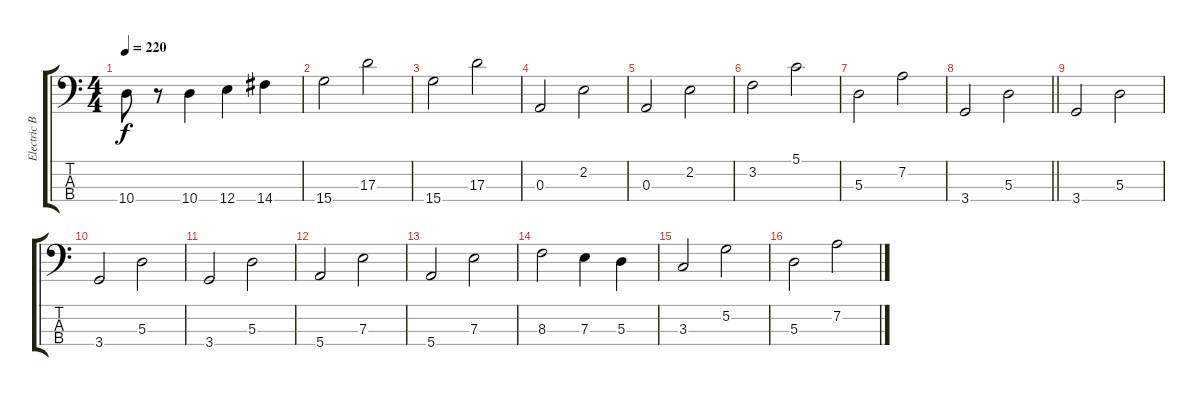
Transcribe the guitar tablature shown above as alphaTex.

\track ("Electric Bass (Finger)    " "Electric B") {instrument electricbassfinger}
\staff {score tabs}
\tuning (G2 D2 A1 E1) {hide}
\ts (4 4)
\tempo 220
\clef f4
\ks c
10.4.8{dy f} r.8 10.4.4 12.4.4 14.4.4 |
15.4.2 17.3.2 |
15.4.2 17.3.2 |
0.3.2 2.2.2 |
0.3.2 2.2.2 |
3.2.2 5.1.2 |
5.3.2 7.2.2 |
\barLineRight lightlight
3.4.2 5.3.2 |
3.4.2 5.3.2 |
3.4.2 5.3.2 |
3.4.2 5.3.2 |
5.4.2 7.3.2 |
5.4.2 7.3.2 |
8.3.2 7.3.4 5.3.4 |
3.3.2 5.2.2 |
5.3.2 7.2.2
